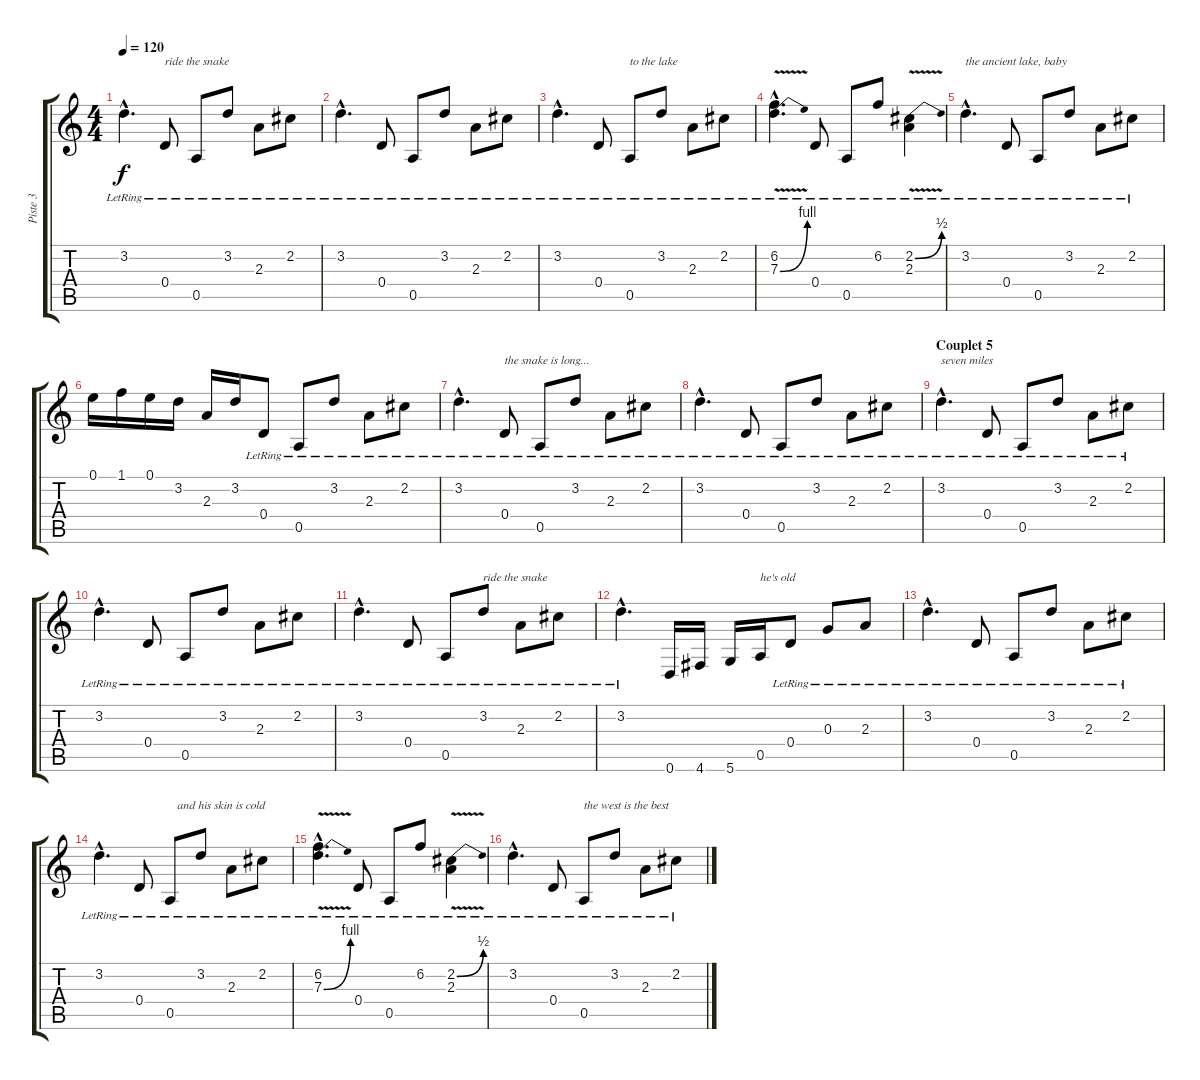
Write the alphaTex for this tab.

\track ("Piste 3" "Piste 3") {instrument electricguitarjazz}
\staff {score tabs}
\tuning (E4 B3 G3 D3 A2 D2) {hide}
\ts (4 4)
\tempo 120
\clef g2
\ks c
3.2{hac lr}.4{d dy f} 0.4{lr}.8{txt "ride the snake"} 0.5{lr}.8 3.2{lr}.8 2.3{lr}.8 2.2{lr}.8 |
3.2{hac lr}.4{d} 0.4{lr}.8 0.5{lr}.8 3.2{lr}.8 2.3{lr}.8 2.2{lr}.8 |
3.2{hac lr}.4{d} 0.4{lr}.8 0.5{lr}.8{txt "to the lake"} 3.2{lr}.8 2.3{lr}.8 2.2{lr}.8 |
(6.2{v hac lr} 7.3{be (bend 0 0 60 4) v hac}).4{d} 0.4{lr}.8 0.5{lr}.8 6.2{lr}.8 (2.2{be (bend 0 0 60 2) v} 2.3{v lr}).4 |
3.2{hac lr}.4{d txt "the ancient lake, baby"} 0.4{lr}.8 0.5{lr}.8 3.2{lr}.8 2.3{lr}.8 2.2{lr}.8 |
0.1.16 1.1.16 0.1.16 3.2.16 2.3.16 3.2.16 0.4{lr}.8 0.5{lr}.8 3.2{lr}.8 2.3{lr}.8 2.2{lr}.8 |
3.2{hac lr}.4{d} 0.4{lr}.8{txt "the snake is long..."} 0.5{lr}.8 3.2{lr}.8 2.3{lr}.8 2.2{lr}.8 |
3.2{hac lr}.4{d} 0.4{lr}.8 0.5{lr}.8 3.2{lr}.8 2.3{lr}.8 2.2{lr}.8 |
\section ("" "Couplet 5")
3.2{hac lr}.4{d txt "seven miles"} 0.4{lr}.8 0.5{lr}.8 3.2{lr}.8 2.3{lr}.8 2.2{lr}.8 |
3.2{hac lr}.4{d} 0.4{lr}.8 0.5{lr}.8 3.2{lr}.8 2.3{lr}.8 2.2{lr}.8 |
3.2{hac lr}.4{d} 0.4{lr}.8 0.5{lr}.8 3.2{lr}.8{txt "ride the snake"} 2.3{lr}.8 2.2{lr}.8 |
3.2{hac lr}.4{d} 0.6.16 4.6.16 5.6.16 0.5.16{txt "he's old"} 0.4{lr}.8 0.3{lr}.8 2.3{lr}.8 |
3.2{hac lr}.4{d} 0.4{lr}.8 0.5{lr}.8 3.2{lr}.8 2.3{lr}.8 2.2{lr}.8 |
3.2{hac lr}.4{d txt "                          and his skin is cold"} 0.4{lr}.8 0.5{lr}.8 3.2{lr}.8 2.3{lr}.8 2.2{lr}.8 |
(6.2{v hac lr} 7.3{be (bend 0 0 60 4) v hac}).4{d} 0.4{lr}.8 0.5{lr}.8 6.2{lr}.8 (2.2{be (bend 0 0 60 2) v} 2.3{v lr}).4 |
3.2{hac lr}.4{d} 0.4{lr}.8 0.5{lr}.8{txt "the west is the best"} 3.2{lr}.8 2.3{lr}.8 2.2{lr}.8
